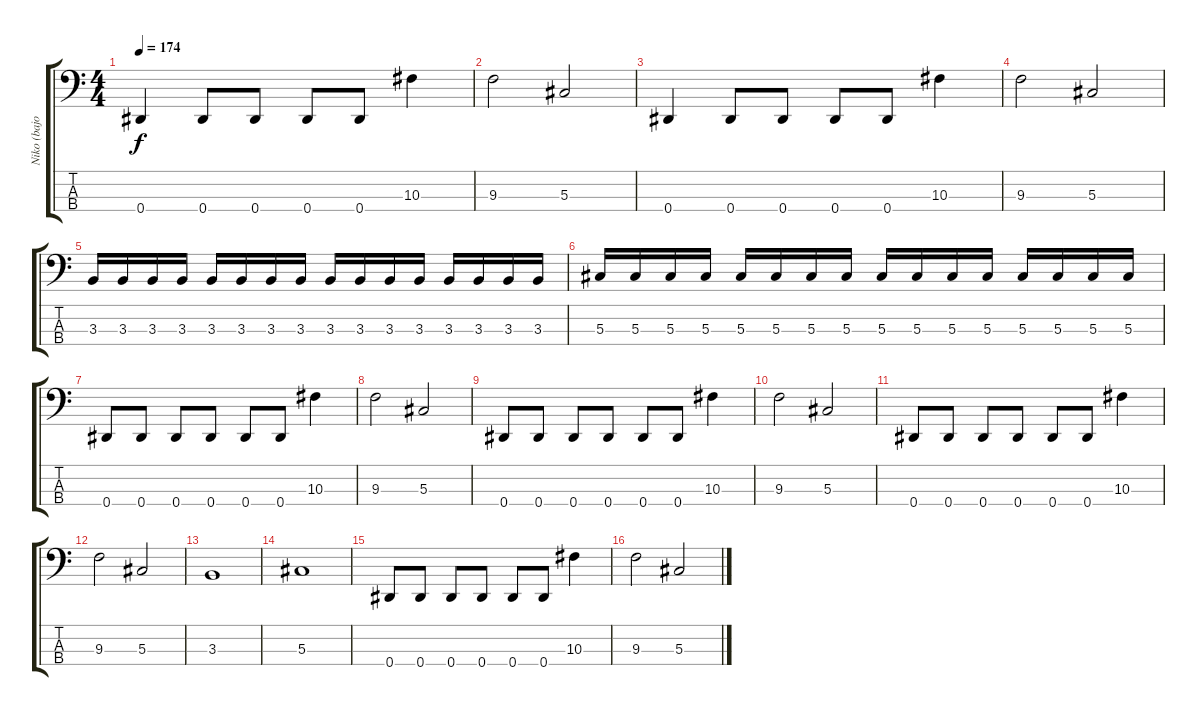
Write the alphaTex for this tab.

\track ("Niko (bajo)" "Niko (bajo") {instrument electricbassfinger}
\staff {score tabs}
\tuning (Gb2 Db2 Ab1 Eb1) {hide}
\ts (4 4)
\tempo 174
\clef f4
\ks c
0.4.4{dy f} 0.4.8 0.4.8 0.4.8 0.4.8 10.3.4 |
9.3.2 5.3.2 |
0.4.4 0.4.8 0.4.8 0.4.8 0.4.8 10.3.4 |
9.3.2 5.3.2 |
3.3.16 3.3.16 3.3.16 3.3.16 3.3.16 3.3.16 3.3.16 3.3.16 3.3.16 3.3.16 3.3.16 3.3.16 3.3.16 3.3.16 3.3.16 3.3.16 |
5.3.16 5.3.16 5.3.16 5.3.16 5.3.16 5.3.16 5.3.16 5.3.16 5.3.16 5.3.16 5.3.16 5.3.16 5.3.16 5.3.16 5.3.16 5.3.16 |
0.4.8 0.4.8 0.4.8 0.4.8 0.4.8 0.4.8 10.3.4 |
9.3.2 5.3.2 |
0.4.8 0.4.8 0.4.8 0.4.8 0.4.8 0.4.8 10.3.4 |
9.3.2 5.3.2 |
0.4.8 0.4.8 0.4.8 0.4.8 0.4.8 0.4.8 10.3.4 |
9.3.2 5.3.2 |
3.3.1 |
5.3.1 |
0.4.8 0.4.8 0.4.8 0.4.8 0.4.8 0.4.8 10.3.4 |
9.3.2 5.3.2
